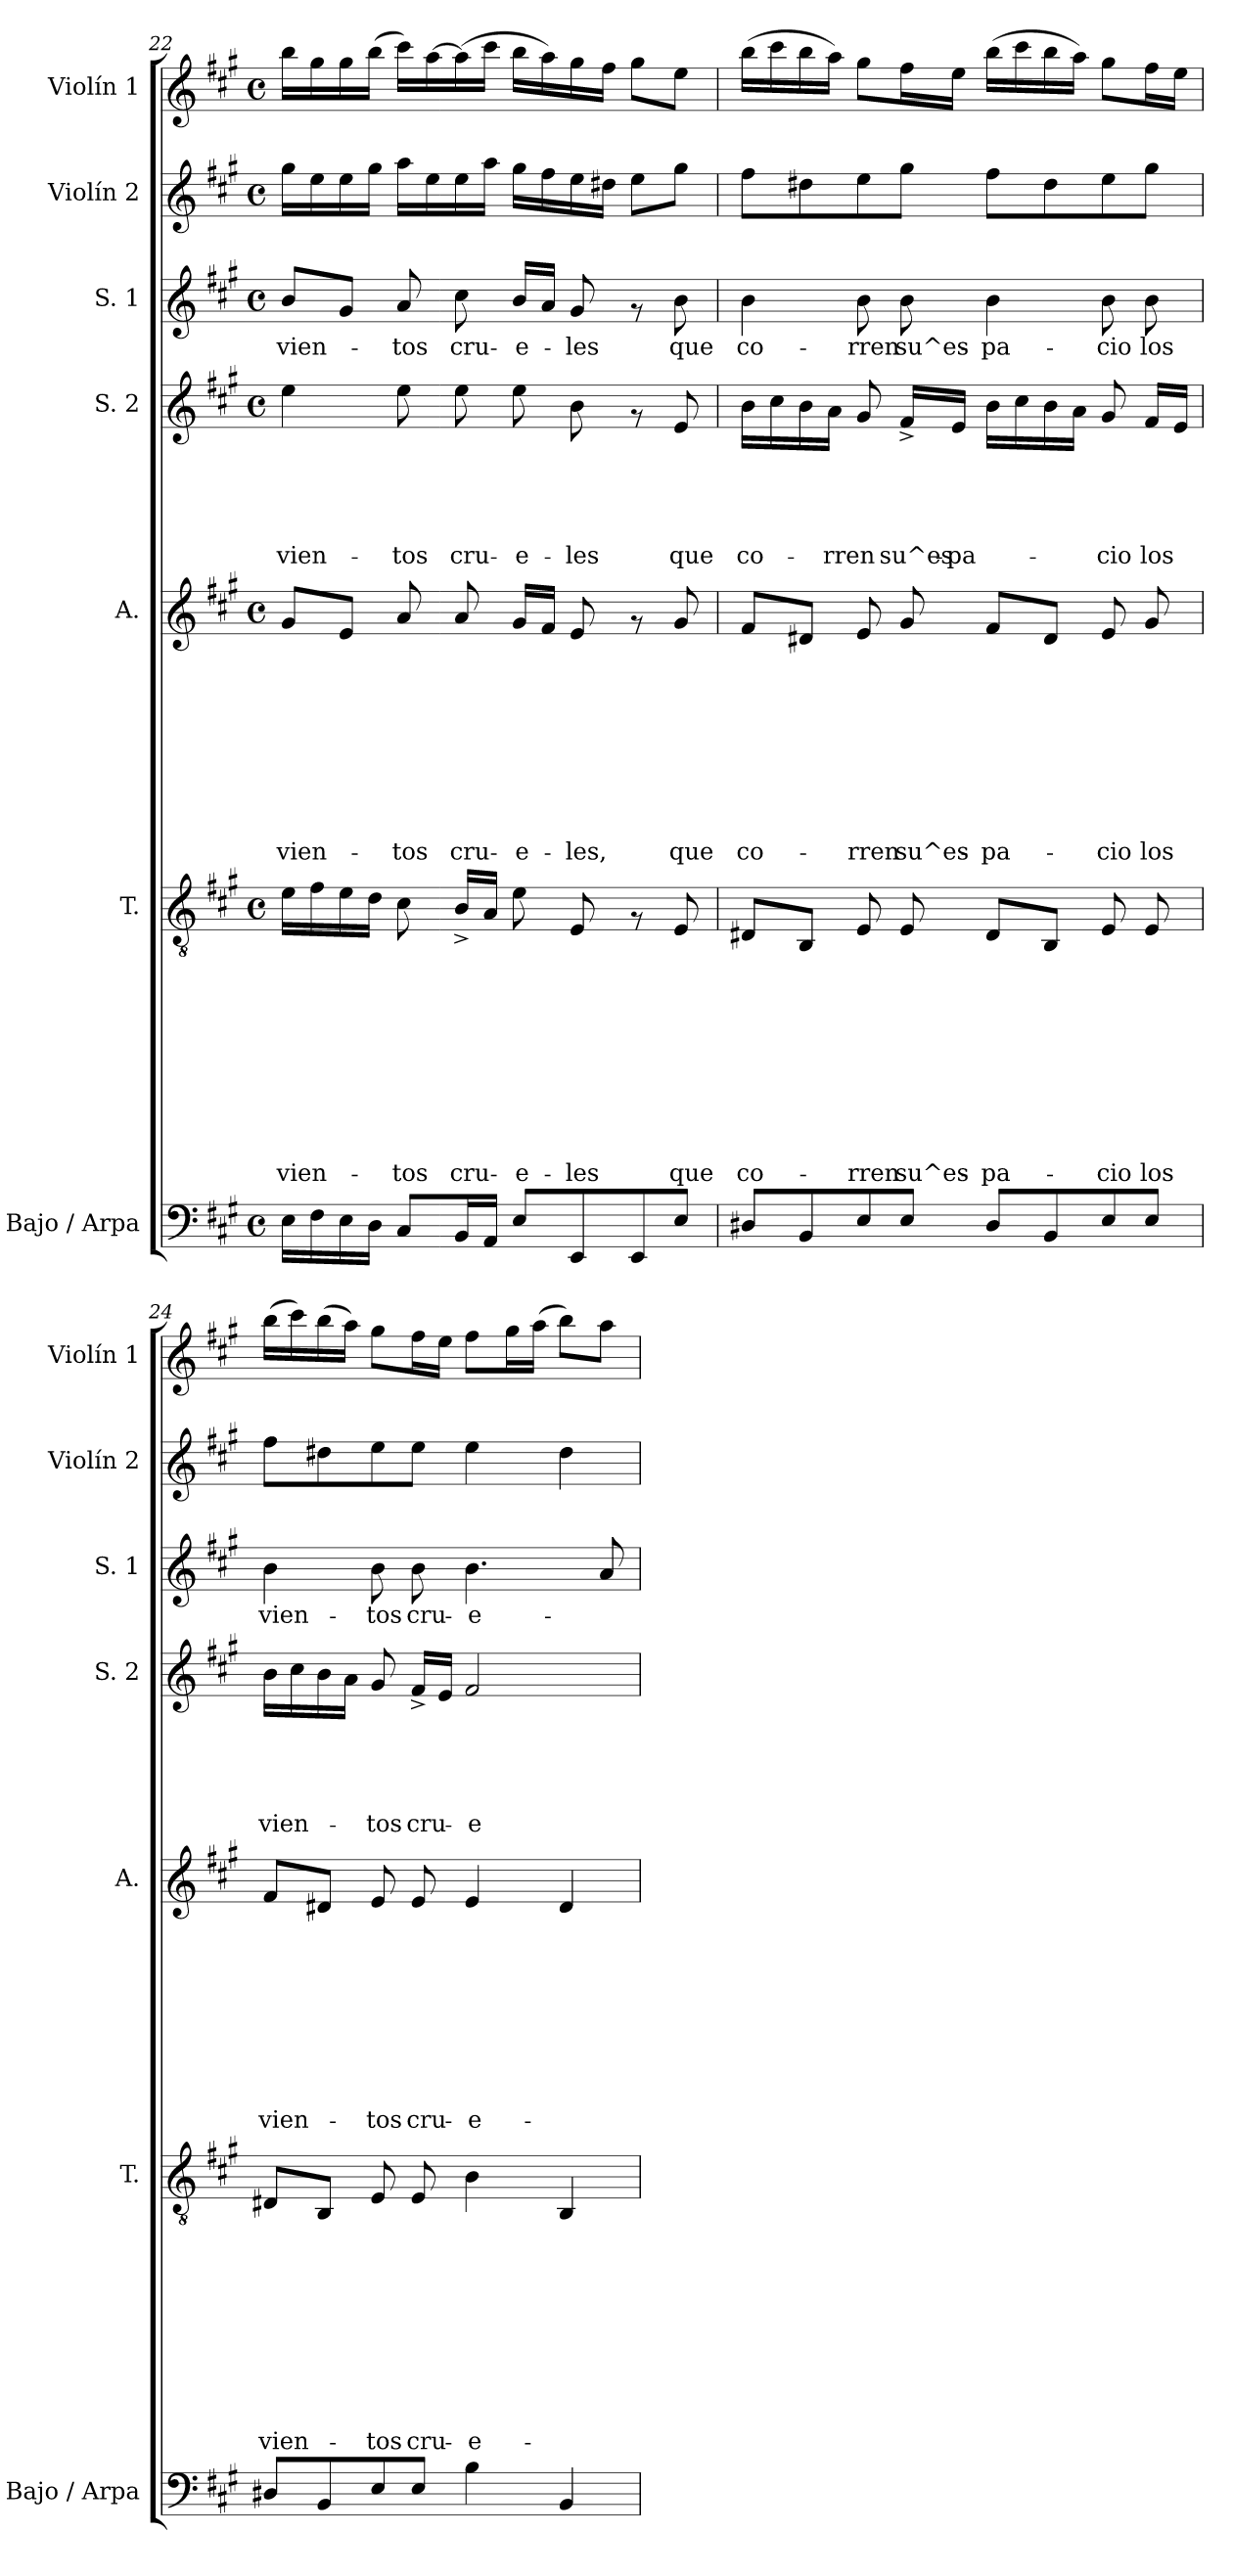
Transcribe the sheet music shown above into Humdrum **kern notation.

**kern	**kern	**text	**text	**text	**text	**text	**text	**text	**text	**text	**text	**kern	**text	**text	**text	**text	**text	**text	**text	**text	**text	**kern	**text	**text	**text	**text	**text	**kern	**text	**kern	**kern
*part7	*part6	*part6	*part6	*part6	*part6	*part6	*part6	*part6	*part6	*part6	*part6	*part5	*part5	*part5	*part5	*part5	*part5	*part5	*part5	*part5	*part5	*part4	*part4	*part4	*part4	*part4	*part4	*part3	*part3	*part2	*part1
*staff7	*staff6	*staff6	*staff6	*staff6	*staff6	*staff6	*staff6	*staff6	*staff6	*staff6	*staff6	*staff5	*staff5	*staff5	*staff5	*staff5	*staff5	*staff5	*staff5	*staff5	*staff5	*staff4	*staff4	*staff4	*staff4	*staff4	*staff4	*staff3	*staff3	*staff2	*staff1
*I"Bajo / Arpa	*I"T.	*	*	*	*	*	*	*	*	*	*	*I"A.	*	*	*	*	*	*	*	*	*	*I"S. 2	*	*	*	*	*	*I"S. 1	*	*I"Violín 2	*I"Violín 1
*I'Bajo / Arpa	*I'T.	*	*	*	*	*	*	*	*	*	*	*I'A.	*	*	*	*	*	*	*	*	*	*I'S. 2	*	*	*	*	*	*I'S. 1	*	*I'Violín 2	*I'Violín 1
!!LO:LB:g=z
*clefF4	*clefGv2	*	*	*	*	*	*	*	*	*	*	*clefG2	*	*	*	*	*	*	*	*	*	*clefG2	*	*	*	*	*	*clefG2	*	*clefG2	*clefG2
*k[f#c#g#]	*k[f#c#g#]	*	*	*	*	*	*	*	*	*	*	*k[f#c#g#]	*	*	*	*	*	*	*	*	*	*k[f#c#g#]	*	*	*	*	*	*k[f#c#g#]	*	*k[f#c#g#]	*k[f#c#g#]
*A:	*A:	*	*	*	*	*	*	*	*	*	*	*A:	*	*	*	*	*	*	*	*	*	*A:	*	*	*	*	*	*A:	*	*A:	*A:
*M4/4	*M4/4	*	*	*	*	*	*	*	*	*	*	*M4/4	*	*	*	*	*	*	*	*	*	*M4/4	*	*	*	*	*	*M4/4	*	*M4/4	*M4/4
*met(c)	*met(c)	*	*	*	*	*	*	*	*	*	*	*met(c)	*	*	*	*	*	*	*	*	*	*met(c)	*	*	*	*	*	*met(c)	*	*met(c)	*met(c)
=22	=22	=22	=22	=22	=22	=22	=22	=22	=22	=22	=22	=22	=22	=22	=22	=22	=22	=22	=22	=22	=22	=22	=22	=22	=22	=22	=22	=22	=22	=22	=22
!	!	!	!	!	!	!	!	!	!	!	!LO:LY:b	!	!	!	!	!	!	!	!	!	!LO:LY:b	!	!	!	!	!	!LO:LY:b	!	!LO:LY:b	!	!
16E\LL	16e\LL	.	.	.	.	.	.	.	.	.	vien-	8g#/L	.	.	.	.	.	.	.	.	vien-	4ee\	.	.	.	.	vien-	8b/L	vien-	16gg#\LL	16bb\LL
16F#\	16f#\	.	.	.	.	.	.	.	.	.	.	.	.	.	.	.	.	.	.	.	.	.	.	.	.	.	.	.	.	16ee\	16gg#\
16E\	16e\	.	.	.	.	.	.	.	.	.	.	8e/J	.	.	.	.	.	.	.	.	.	.	.	.	.	.	.	8g#/J	.	16ee\	16gg#\
16D\JJ	16d\JJ	.	.	.	.	.	.	.	.	.	.	.	.	.	.	.	.	.	.	.	.	.	.	.	.	.	.	.	.	16gg#\JJ	(<16bb\JJ
!	!	!	!	!	!	!	!	!	!	!	!LO:LY:b	!	!	!	!	!	!	!	!	!	!LO:LY:b	!	!	!	!	!	!LO:LY:b	!	!LO:LY:b	!	!
8C#/L	8c#\	.	.	.	.	.	.	.	.	.	-tos	8a/	.	.	.	.	.	.	.	.	-tos	8ee\	.	.	.	.	-tos	8a/	-tos	16aa\LL	16ccc#\LL)
.	.	.	.	.	.	.	.	.	.	.	.	.	.	.	.	.	.	.	.	.	.	.	.	.	.	.	.	.	.	16ee\	[>16aa\
!	!	!	!	!	!	!	!	!	!	!	!LO:LY:b	!	!	!	!	!	!	!	!	!	!LO:LY:b	!	!	!	!	!	!LO:LY:b	!	!LO:LY:b	!	!
16BB/L	16B^</LL	.	.	.	.	.	.	.	.	.	cru-	8a/	.	.	.	.	.	.	.	.	cru-	8ee\	.	.	.	.	cru-	8cc#\	cru-	16ee\	(>16aa\]
16AA/JJ	16A/JJ	.	.	.	.	.	.	.	.	.	.	.	.	.	.	.	.	.	.	.	.	.	.	.	.	.	.	.	.	16aa\JJ	16ccc#\JJ
!	!	!	!	!	!	!	!	!	!	!	!LO:LY:b	!	!	!	!	!	!	!	!	!	!LO:LY:b	!	!	!	!	!	!LO:LY:b	!	!LO:LY:b	!	!
8E/L	8e\	.	.	.	.	.	.	.	.	.	-e-	16g#/LL	.	.	.	.	.	.	.	.	-e-	8ee\	.	.	.	.	-e-	16b/LL	-e-	16gg#\LL	16bb\LL
.	.	.	.	.	.	.	.	.	.	.	.	16f#/JJ	.	.	.	.	.	.	.	.	.	.	.	.	.	.	.	16a/JJ	.	16ff#\	16aa\)
!	!	!	!	!	!	!	!	!	!	!	!LO:LY:b	!	!	!	!	!	!	!	!	!	!LO:LY:b	!	!	!	!	!	!LO:LY:b	!	!LO:LY:b	!	!
8EE/	8E/	.	.	.	.	.	.	.	.	.	-les	8e/	.	.	.	.	.	.	.	.	-les,	8b\	.	.	.	.	-les	8g#/	-les	16ee\	16gg#\
.	.	.	.	.	.	.	.	.	.	.	.	.	.	.	.	.	.	.	.	.	.	.	.	.	.	.	.	.	.	16dd#X\JJ	16ff#\JJ
8EE/	8rF	.	.	.	.	.	.	.	.	.	.	8rf	.	.	.	.	.	.	.	.	.	8rf	.	.	.	.	.	8rf	.	8ee\L	8gg#\L
!	!	!	!	!	!	!	!	!	!	!	!LO:LY:b	!	!	!	!	!	!	!	!	!	!LO:LY:b	!	!	!	!	!	!LO:LY:b	!	!LO:LY:b	!	!
8E/J	8E/	.	.	.	.	.	.	.	.	.	que	8g#/	.	.	.	.	.	.	.	.	que	8e/	.	.	.	.	que	8b\	que	8gg#\J	8ee\J
=23	=23	=23	=23	=23	=23	=23	=23	=23	=23	=23	=23	=23	=23	=23	=23	=23	=23	=23	=23	=23	=23	=23	=23	=23	=23	=23	=23	=23	=23	=23	=23
!	!	!	!	!	!	!	!	!	!	!	!LO:LY:b	!	!	!	!	!	!	!	!	!	!LO:LY:b	!	!	!	!	!	!LO:LY:b	!	!LO:LY:b	!	!
8D#X/L	8D#X/L	.	.	.	.	.	.	.	.	.	co-	8f#/L	.	.	.	.	.	.	.	.	co-	16b\LL	.	.	.	.	co-	4b\	co-	8ff#\L	(<16bb\LL
.	.	.	.	.	.	.	.	.	.	.	.	.	.	.	.	.	.	.	.	.	.	16cc#\	.	.	.	.	.	.	.	.	16ccc#\
8BB/	8BB/J	.	.	.	.	.	.	.	.	.	.	8d#X/J	.	.	.	.	.	.	.	.	.	16b\	.	.	.	.	.	.	.	8dd#X\	16bb\
!	!	!	!	!	!	!	!	!	!	!	!	!	!	!	!	!	!	!	!	!	!	!	!	!	!	!	!LO:LY:b	!	!	!	!
.	.	.	.	.	.	.	.	.	.	.	.	.	.	.	.	.	.	.	.	.	.	16a\JJ	.	.	.	.	-rren	.	.	.	16aa\JJ)
!	!	!	!	!	!	!	!	!	!	!	!LO:LY:b	!	!	!	!	!	!	!	!	!	!LO:LY:b	!	!	!	!	!	!	!	!LO:LY:b	!	!
8E/	8E/	.	.	.	.	.	.	.	.	.	-rren	8e/	.	.	.	.	.	.	.	.	-rren	8g#/	.	.	.	.	.	8b\	-rren	8ee\	8gg#\L
!	!	!	!	!	!	!	!	!	!	!	!LO:LY:b	!	!	!	!	!	!	!	!	!	!LO:LY:b	!	!	!	!	!	!LO:LY:b	!	!LO:LY:b	!	!
8E/J	8E/	.	.	.	.	.	.	.	.	.	su^es-	8g#/	.	.	.	.	.	.	.	.	su^es-	16f#^</LL	.	.	.	.	su^es-	8b\	su^es-	8gg#\J	16ff#\L
!	!	!	!	!	!	!	!	!	!	!	!	!	!	!	!	!	!	!	!	!	!	!	!	!	!	!	!LO:LY:b	!	!	!	!
.	.	.	.	.	.	.	.	.	.	.	.	.	.	.	.	.	.	.	.	.	.	16e/JJ	.	.	.	.	-pa-	.	.	.	16ee\JJ
!	!	!	!	!	!	!	!	!	!	!	!LO:LY:b	!	!	!	!	!	!	!	!	!	!LO:LY:b	!	!	!	!	!	!	!	!LO:LY:b	!	!
8D#/L	8D#/L	.	.	.	.	.	.	.	.	.	-pa-	8f#/L	.	.	.	.	.	.	.	.	-pa-	16b\LL	.	.	.	.	.	4b\	-pa-	8ff#\L	(<16bb\LL
.	.	.	.	.	.	.	.	.	.	.	.	.	.	.	.	.	.	.	.	.	.	16cc#\	.	.	.	.	.	.	.	.	16ccc#\
8BB/	8BB/J	.	.	.	.	.	.	.	.	.	.	8d#/J	.	.	.	.	.	.	.	.	.	16b\	.	.	.	.	.	.	.	8dd#\	16bb\
.	.	.	.	.	.	.	.	.	.	.	.	.	.	.	.	.	.	.	.	.	.	16a\JJ	.	.	.	.	.	.	.	.	16aa\JJ)
!	!	!	!	!	!	!	!	!	!	!	!LO:LY:b	!	!	!	!	!	!	!	!	!	!LO:LY:b	!	!	!	!	!	!LO:LY:b	!	!LO:LY:b	!	!
8E/	8E/	.	.	.	.	.	.	.	.	.	-cio	8e/	.	.	.	.	.	.	.	.	-cio	8g#/	.	.	.	.	-cio	8b\	-cio	8ee\	8gg#\L
!	!	!	!	!	!	!	!	!	!	!	!LO:LY:b	!	!	!	!	!	!	!	!	!	!LO:LY:b	!	!	!	!	!	!LO:LY:b	!	!LO:LY:b	!	!
8E/J	8E/	.	.	.	.	.	.	.	.	.	los	8g#/	.	.	.	.	.	.	.	.	los	16f#/LL	.	.	.	.	los	8b\	los	8gg#\J	16ff#\L
.	.	.	.	.	.	.	.	.	.	.	.	.	.	.	.	.	.	.	.	.	.	16e/JJ	.	.	.	.	.	.	.	.	16ee\JJ
=24	=24	=24	=24	=24	=24	=24	=24	=24	=24	=24	=24	=24	=24	=24	=24	=24	=24	=24	=24	=24	=24	=24	=24	=24	=24	=24	=24	=24	=24	=24	=24
!	!	!	!	!	!	!	!	!	!	!	!LO:LY:b	!	!	!	!	!	!	!	!	!	!LO:LY:b	!	!	!	!	!	!LO:LY:b	!	!LO:LY:b	!	!
8D#X/L	8D#X/L	.	.	.	.	.	.	.	.	.	vien-	8f#/L	.	.	.	.	.	.	.	.	vien-	16b\LL	.	.	.	.	vien-	4b\	vien-	8ff#\L	(<16bb\LL
.	.	.	.	.	.	.	.	.	.	.	.	.	.	.	.	.	.	.	.	.	.	16cc#\	.	.	.	.	.	.	.	.	16ccc#\)
8BB/	8BB/J	.	.	.	.	.	.	.	.	.	.	8d#X/J	.	.	.	.	.	.	.	.	.	16b\	.	.	.	.	.	.	.	8dd#X\	(<16bb\
.	.	.	.	.	.	.	.	.	.	.	.	.	.	.	.	.	.	.	.	.	.	16a\JJ	.	.	.	.	.	.	.	.	16aa\JJ)
!	!	!	!	!	!	!	!	!	!	!	!LO:LY:b	!	!	!	!	!	!	!	!	!	!LO:LY:b	!	!	!	!	!	!LO:LY:b	!	!LO:LY:b	!	!
8E/	8E/	.	.	.	.	.	.	.	.	.	-tos	8e/	.	.	.	.	.	.	.	.	-tos	8g#/	.	.	.	.	-tos	8b\	-tos	8ee\	8gg#\L
!	!	!	!	!	!	!	!	!	!	!	!LO:LY:b	!	!	!	!	!	!	!	!	!	!LO:LY:b	!	!	!	!	!	!LO:LY:b	!	!LO:LY:b	!	!
8E/J	8E/	.	.	.	.	.	.	.	.	.	cru-	8e/	.	.	.	.	.	.	.	.	cru-	16f#^</LL	.	.	.	.	cru-	8b\	cru-	8ee\J	16ff#\L
.	.	.	.	.	.	.	.	.	.	.	.	.	.	.	.	.	.	.	.	.	.	16e/JJ	.	.	.	.	.	.	.	.	16ee\JJ
!	!	!	!	!	!	!	!	!	!	!	!LO:LY:b	!	!	!	!	!	!	!	!	!	!LO:LY:b	!	!	!	!	!	!LO:LY:b	!	!LO:LY:b	!	!
4B\	4B\	.	.	.	.	.	.	.	.	.	-e-	4e/	.	.	.	.	.	.	.	.	-e-	2f#/	.	.	.	.	-e-	4.b\	-e-	4ee\	8ff#\L
.	.	.	.	.	.	.	.	.	.	.	.	.	.	.	.	.	.	.	.	.	.	.	.	.	.	.	.	.	.	.	16gg#\L
.	.	.	.	.	.	.	.	.	.	.	.	.	.	.	.	.	.	.	.	.	.	.	.	.	.	.	.	.	.	.	(>16aa\JJ
4BB/	4BB/	.	.	.	.	.	.	.	.	.	.	4d#/	.	.	.	.	.	.	.	.	.	.	.	.	.	.	.	.	.	4dd#\	8bb\L)
.	.	.	.	.	.	.	.	.	.	.	.	.	.	.	.	.	.	.	.	.	.	.	.	.	.	.	.	8a/	.	.	8aa\J
=	=	=	=	=	=	=	=	=	=	=	=	=	=	=	=	=	=	=	=	=	=	=	=	=	=	=	=	=	=	=	=
*-	*-	*-	*-	*-	*-	*-	*-	*-	*-	*-	*-	*-	*-	*-	*-	*-	*-	*-	*-	*-	*-	*-	*-	*-	*-	*-	*-	*-	*-	*-	*-
